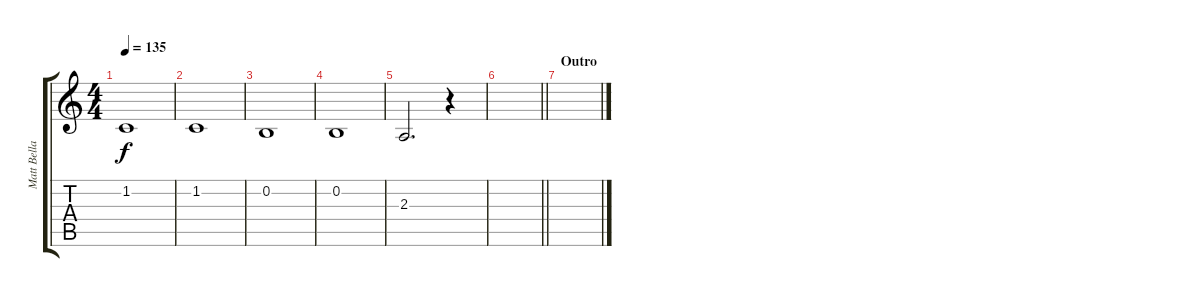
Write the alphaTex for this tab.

\track ("Matt Bellamy (Backing Vocals)" "Matt Bella") {instrument tenorsax}
\staff {score tabs}
\tuning (E4 B3 G3 D3 A2 E2) {hide}
\ts (4 4)
\tempo 135
\clef g2
\ks c
1.2.1{dy f} |
1.2.1 |
0.2.1 |
0.2.1 |
2.3.2{d} r.4 |
\barLineRight lightlight
|
\section ("" "Outro")
